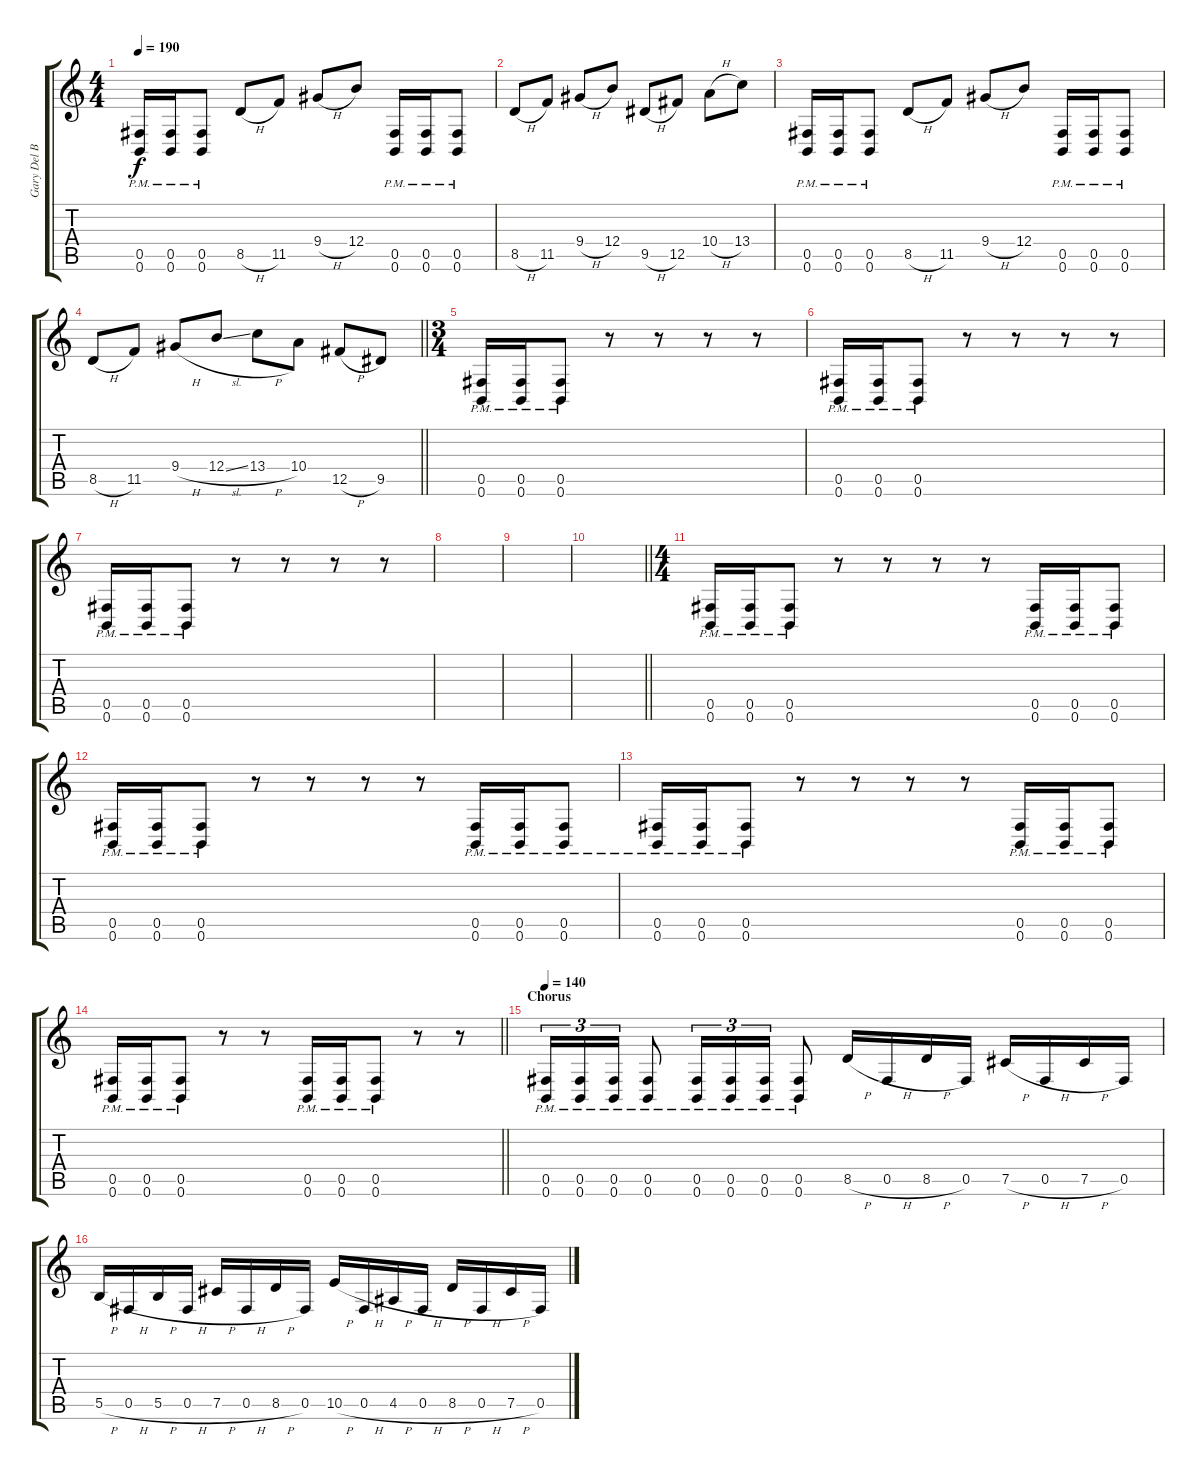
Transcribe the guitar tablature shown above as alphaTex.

\track ("Gary Del Bono (Rhythm Guitar)" "Gary Del B") {instrument distortionguitar}
\staff {score tabs}
\tuning (Db4 Ab3 E3 B2 Gb2 B1) {hide}
\ts (4 4)
\tempo 190
\clef g2
\ks c
(0.5{pm} 0.6{pm}).16{dy f} (0.5{pm} 0.6{pm}).16 (0.5{pm} 0.6{pm}).8 8.5{h}.8 11.5.8 9.4{h}.8 12.4.8 (0.5{pm} 0.6{pm}).16 (0.5{pm} 0.6{pm}).16 (0.5{pm} 0.6{pm}).8 |
8.5{h}.8 11.5.8 9.4{h}.8 12.4.8 9.5{h}.8 12.5.8 10.4{h}.8 13.4.8 |
(0.5{pm} 0.6{pm}).16 (0.5{pm} 0.6{pm}).16 (0.5{pm} 0.6{pm}).8 8.5{h}.8 11.5.8 9.4{h}.8 12.4.8 (0.5{pm} 0.6{pm}).16 (0.5{pm} 0.6{pm}).16 (0.5{pm} 0.6{pm}).8 |
\barLineRight lightlight
8.5{h}.8 11.5.8 9.4{h}.8 12.4{sl}.8 13.4{h}.8 10.4.8 12.5{h}.8 9.5.8 |
\ts (3 4)
(0.5{pm} 0.6{pm}).16 (0.5{pm} 0.6{pm}).16 (0.5{pm} 0.6{pm}).8 r.8 r.8 r.8 r.8 |
(0.5{pm} 0.6{pm}).16 (0.5{pm} 0.6{pm}).16 (0.5{pm} 0.6{pm}).8 r.8 r.8 r.8 r.8 |
(0.5{pm} 0.6{pm}).16 (0.5{pm} 0.6{pm}).16 (0.5{pm} 0.6{pm}).8 r.8 r.8 r.8 r.8 |
|
|
\barLineRight lightlight
|
\ts (4 4)
(0.5{pm} 0.6{pm}).16 (0.5{pm} 0.6{pm}).16 (0.5{pm} 0.6{pm}).8 r.8 r.8 r.8 r.8 (0.5{pm} 0.6{pm}).16 (0.5{pm} 0.6{pm}).16 (0.5{pm} 0.6{pm}).8 |
(0.5{pm} 0.6{pm}).16 (0.5{pm} 0.6{pm}).16 (0.5{pm} 0.6{pm}).8 r.8 r.8 r.8 r.8 (0.5{pm} 0.6{pm}).16 (0.5{pm} 0.6{pm}).16 (0.5{pm} 0.6{pm}).8 |
(0.5{pm} 0.6{pm}).16 (0.5{pm} 0.6{pm}).16 (0.5{pm} 0.6{pm}).8 r.8 r.8 r.8 r.8 (0.5{pm} 0.6{pm}).16 (0.5{pm} 0.6{pm}).16 (0.5{pm} 0.6{pm}).8 |
\barLineRight lightlight
(0.5{pm} 0.6{pm}).16 (0.5{pm} 0.6{pm}).16 (0.5{pm} 0.6{pm}).8 r.8 r.8 (0.5{pm} 0.6{pm}).16 (0.5{pm} 0.6{pm}).16 (0.5{pm} 0.6{pm}).8 r.8 r.8 |
\section ("" "Chorus")
\tempo 140
(0.5{pm} 0.6{pm}).16{tu (3 2)} (0.5{pm} 0.6{pm}).16{tu (3 2)} (0.5{pm} 0.6{pm}).16{tu (3 2)} (0.5{pm} 0.6{pm}).8 (0.5{pm} 0.6{pm}).16{tu (3 2)} (0.5{pm} 0.6{pm}).16{tu (3 2)} (0.5{pm} 0.6{pm}).16{tu (3 2)} (0.5{pm} 0.6{pm}).8 8.5{h}.16 0.5{h}.16 8.5{h}.16 0.5.16 7.5{h}.16 0.5{h}.16 7.5{h}.16 0.5.16 |
5.5{h}.16 0.5{h}.16 5.5{h}.16 0.5{h}.16 7.5{h}.16 0.5{h}.16 8.5{h}.16 0.5.16 10.5{h}.16 0.5{h}.16 4.5{h}.16 0.5{h}.16 8.5{h}.16 0.5{h}.16 7.5{h}.16 0.5.16
